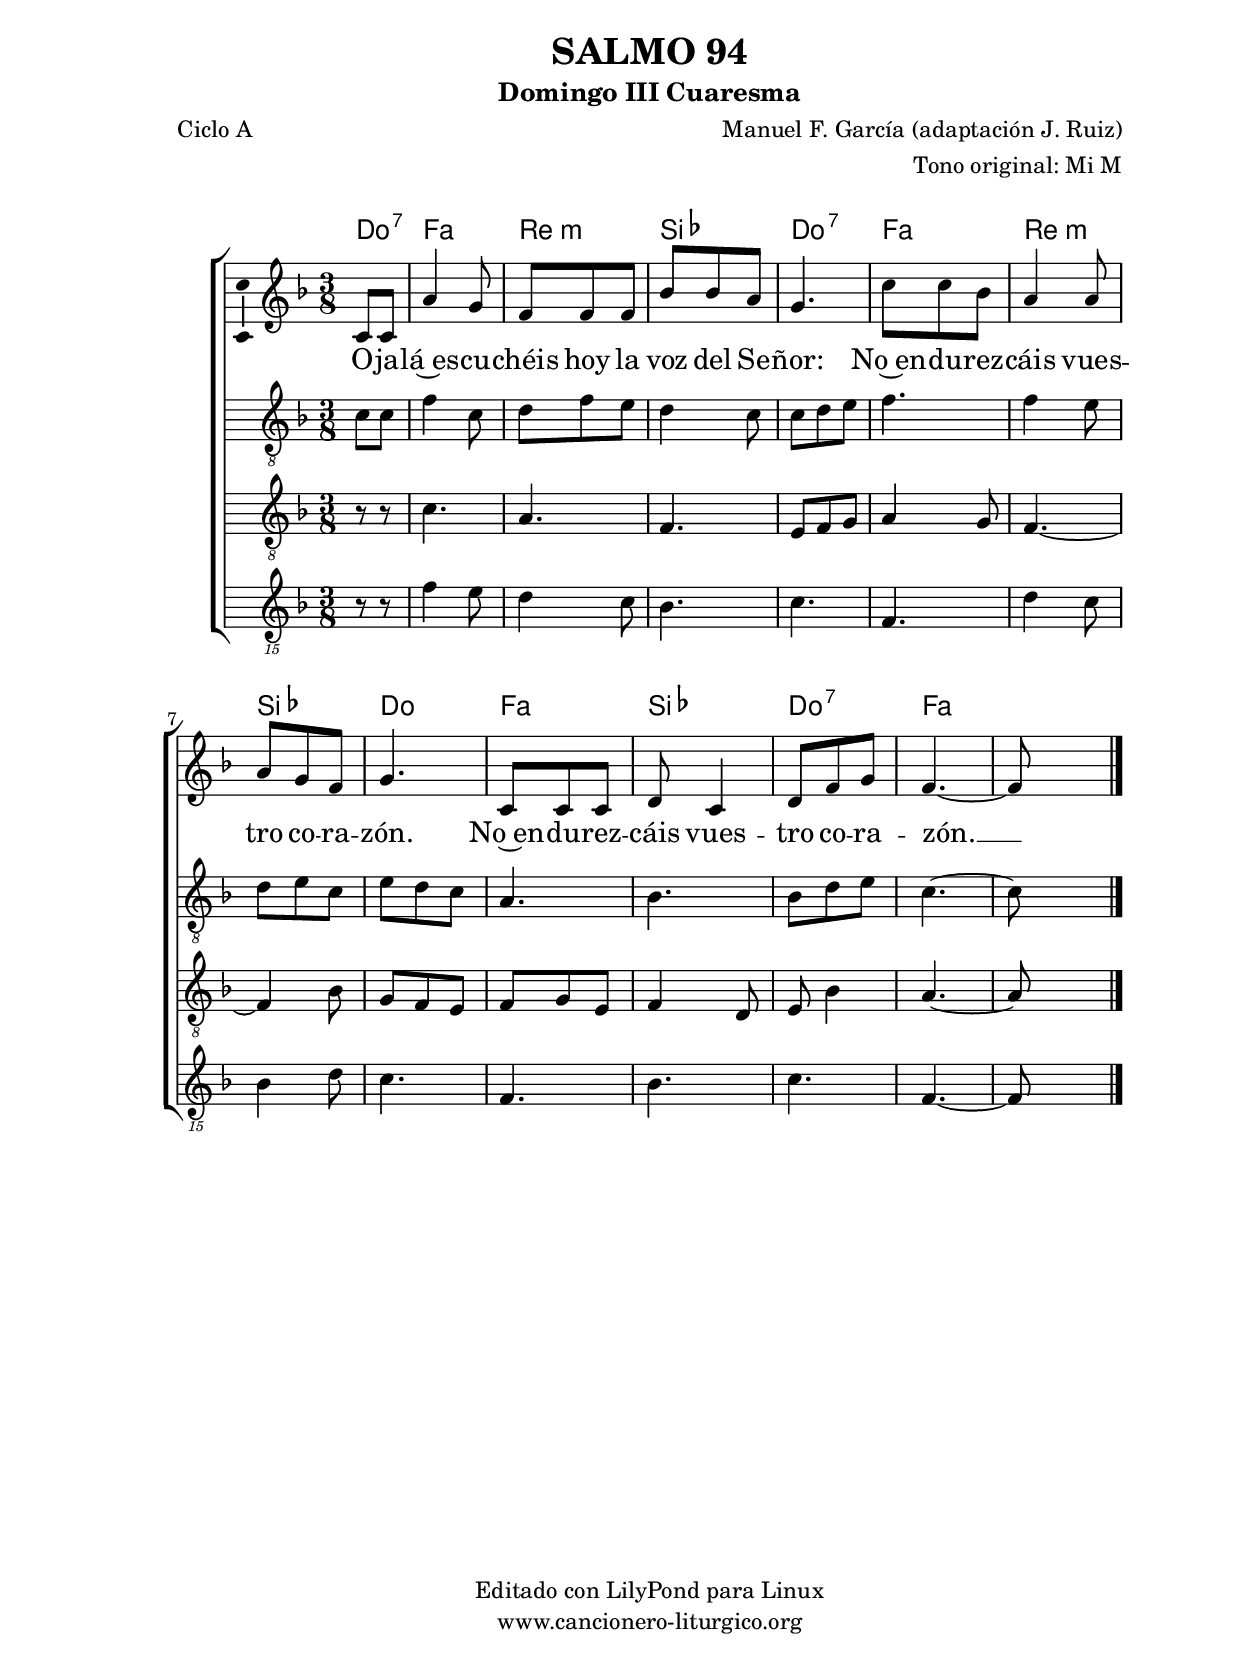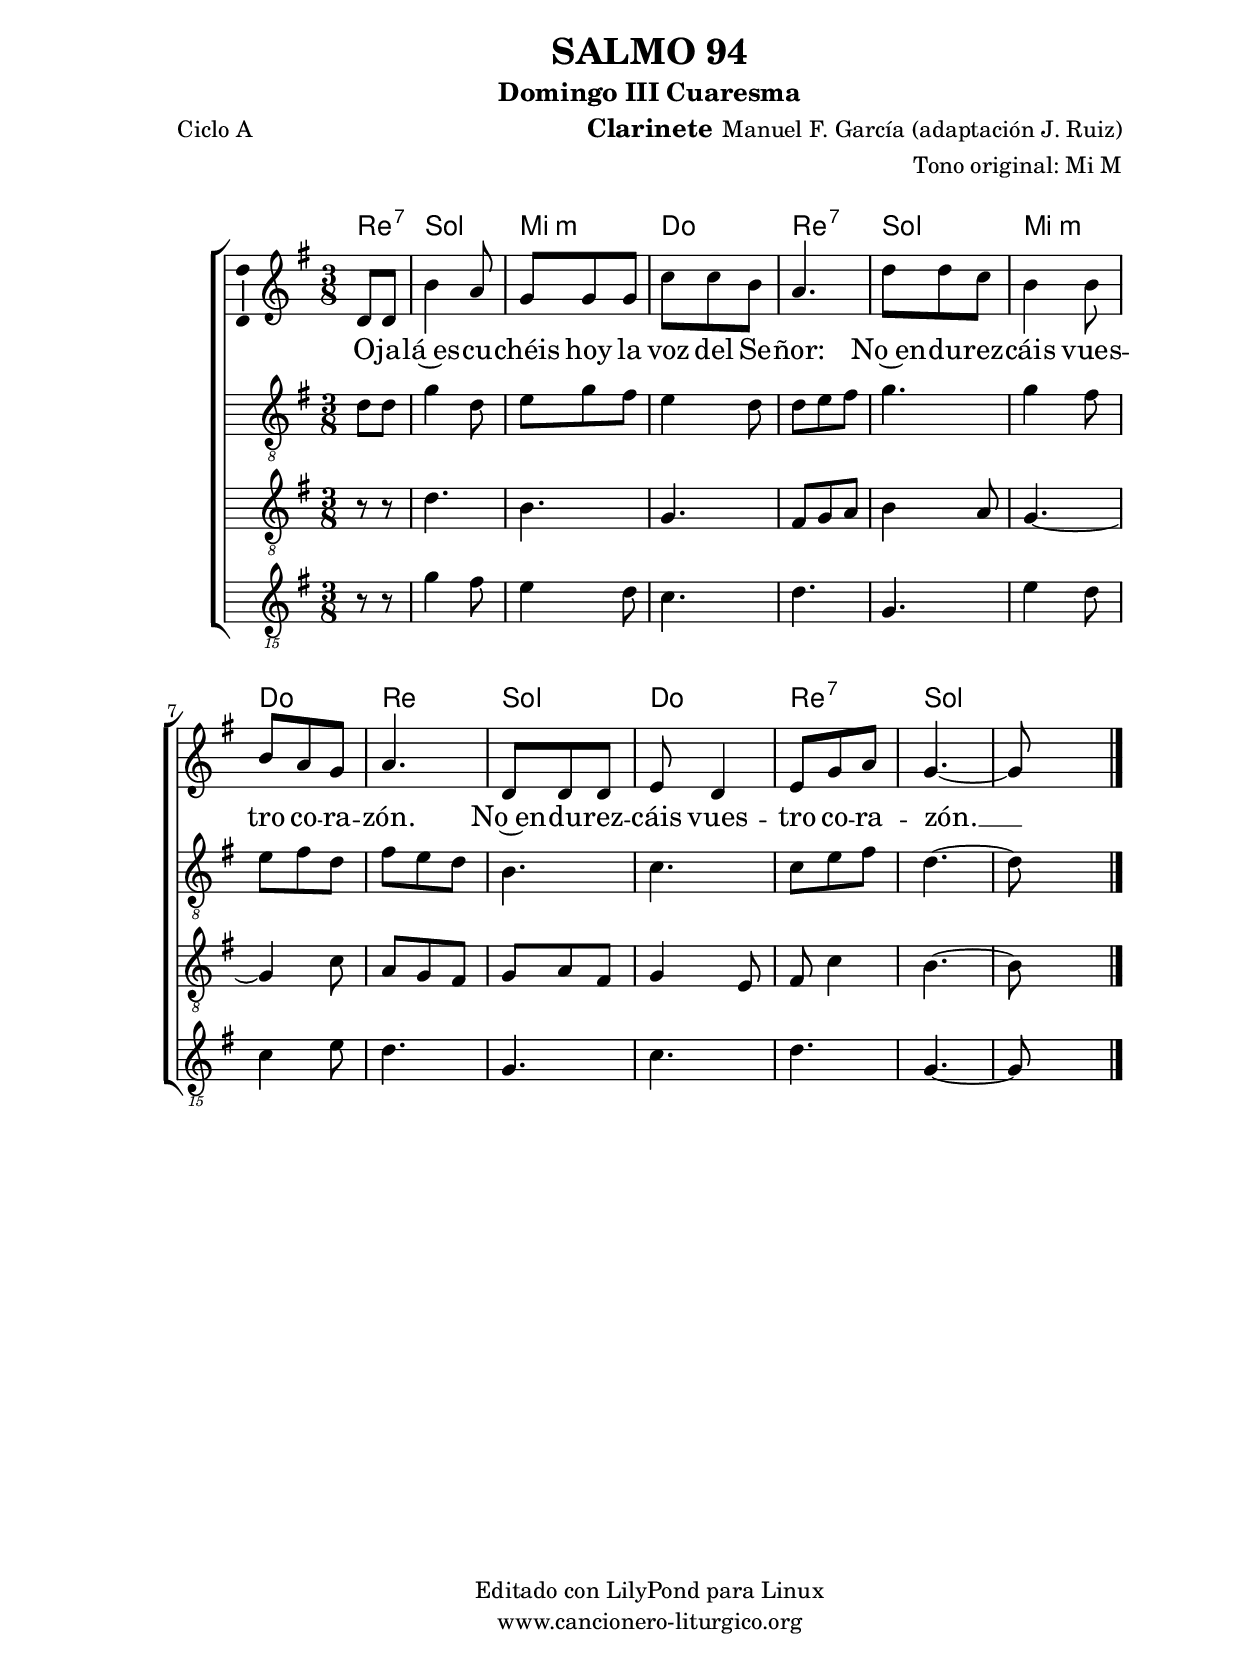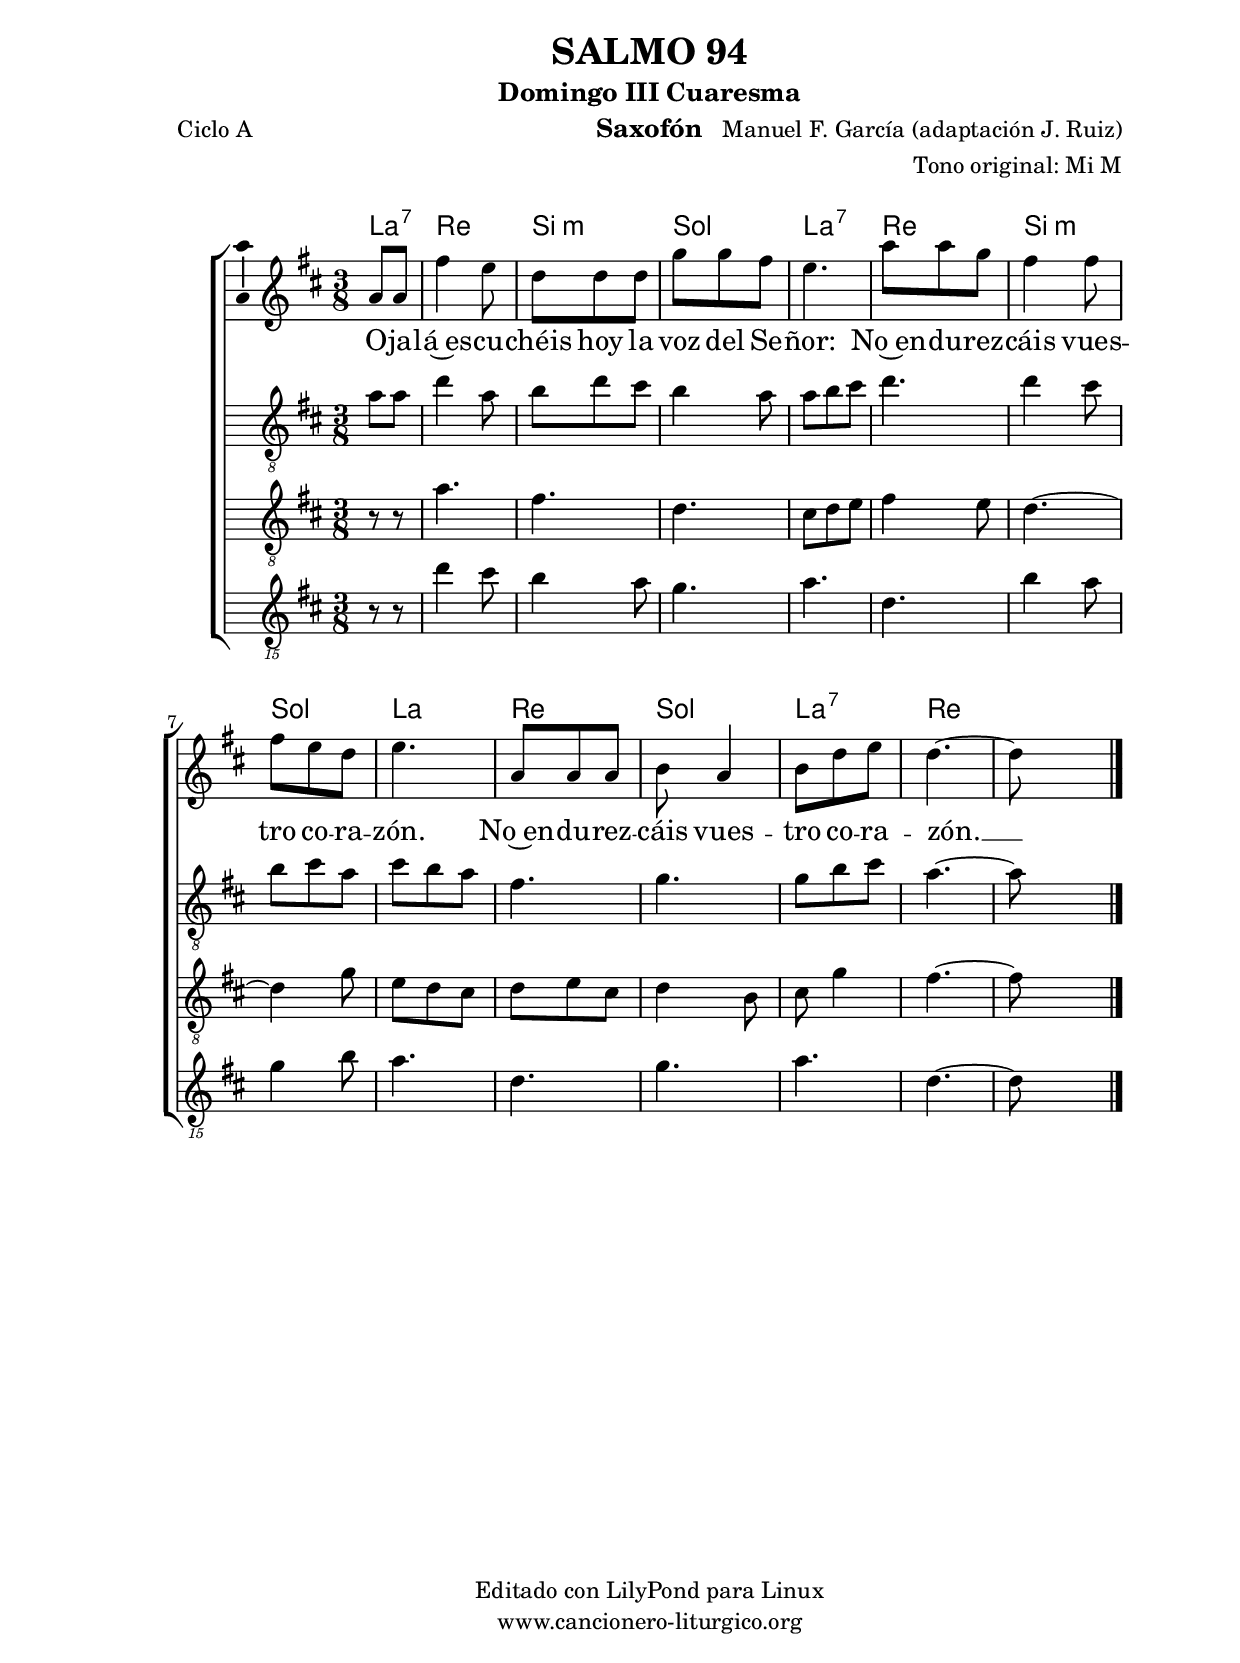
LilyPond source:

%
%para convertir .midi en .wav:
%timidity filename.midi -Ow -o finename.wav
%
%
%Para convertir de .wav a .mp3:
%lame -h -m j filename.wav
%
%
%para escuchar el midi:
%timidity nombrefichero.midi
%


%versión de lilypond para la que se ha escrito esta partitura:
\version "2.16.0"

	%Tamaño papel
	#(set-default-paper-size "a4")
	%Tamaño partitura
	#(set-global-staff-size 20)
	%No responde al pulsar sobre una nota
	#(ly:set-option 'point-and-click #f)

%parámetros del encabezamiento:
\header {
	title = "SALMO 94"
	subtitle = "Domingo III Cuaresma"
	composer = "Manuel F. García (adaptación J. Ruiz)"
	poet = "Ciclo A"
	meter = ""
	arranger = "Tono original: Mi M"
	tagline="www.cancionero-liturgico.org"
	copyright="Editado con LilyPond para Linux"
	}

%parámetros asociados al papel:
\paper  {
	oddHeaderMarkup = \markup {\fill-line { \on-the-fly #not-first-page \fromproperty #'header:title \on-the-fly #not-first-page \fromproperty #'header:composer }}
	evenHeaderMarkup = \markup {\fill-line { \fromproperty #'header:composer \fromproperty #'header:title }}
	#(set-paper-size "a4")
	print-page-number = ##f
	first-page-number = 1
	print-first-page-number = ##f
%	head-separation = 3.0 \cm
	top-margin = 2.0 \cm
	bottom-margin = 0.5\cm
%%%	bottom-margin = -1.0\cm
	left-margin = 3.0 \cm
	line-width = 16.0 \cm 
	indent = 8\mm
	interscoreline = 2.\mm
	between-system-space = 15\mm
%	para que las partituras no llenen la hoja:
	ragged-bottom = ##t
%	idem para la última hoja:
	ragged-last-bottom = ##f
%	para que las partituras llenen el ancho del papel:
	ragged-last = ##f
	after-title-space = 2.5 \cm
%page-count=1
%system-count=8

	%Flexible Vertical Spacing
%	markup-markup-spacing =
%	#'((basic-distance . 15) (minimum-distance . 15) (padding . 3))
	markup-system-spacing =
	#'((basic-distance . 15) (minimum-distance . 15) (padding . 3))
	system-system-spacing =
	#'((basic-distance . 15) (minimum-distance . 15) (padding . 3))
	score-system-spacing =
	#'((basic-distance . 15) (minimum-distance . 15) (padding . 5))
%	top-system-spacing = % header
%	#'((basic-distance . 8) (minimum-distance . 0) (padding . 3))
%	top-markup-spacing =
%	#'((basic-distance . 20) (minimum-distance . 20) (padding . 3))
	last-bottom-spacing = % footer
	#'((basic-distance . 5) (minimum-distance . 5) (padding . 3))
%	score-markup-spacing =
%	#'((basic-distance . 16) (minimum-distance . 13) (padding . 3))

	}


%parámetros que afectan a toda la partitura:
global =  {
	%clave de sol (G):
	\clef G
	%armadura:
	\transpose e f
	\key e \major
	\tempo 4=90
	\set Score.tempoHideNote = ##t
	}


acordes = {
	\italianChords
	\chordmode {
	\transpose e f
{
b4:7
e4. cis:m a b:7 e cis:m a b e a b:7 e s
	}
	}
}


melodia = 
	\transpose e f
{
	\relative c'{
	\time 3/8

\partial 4
b8 b
gis'4 fis8
e8 e e
a8 a gis8
fis4.
b8 b a
gis4 gis8
gis8 fis e
fis4.
b,8 b b
cis8 b4
cis8 e fis
e4.~
e8 s4

	\bar "|."
	}
	}

melodiados = 
	\transpose e f
{
	\relative c'{
	\time 3/8

\clef "G_8"
b8 b
e4 b8
cis8 e dis
cis4 b8
b8 cis dis
e4.
e4 dis8
cis8 dis b
dis8 cis b
gis4.
a4.
a8 cis dis
b4.~
b8 s4

	\bar "|."
	}
	}

melodiatres = 
	\transpose e f
{
	\relative c'{
	\time 3/8
%\clef F
\clef "G_8"
r8 r
b4.
gis4.
e4.
dis8 e fis
gis4 fis8
e4.~
e4 a8 fis8 e dis
e8 fis dis
e4 cis8
dis8 a'4 gis4.~
gis8 s4

	\bar "|."
	}
	}

melodiacuatro = 
	\transpose e f
{
	\relative c{
	\time 3/8
%\clef F
\clef "G_15"
r8 r
e4 dis8
cis4 b8
a4.
b4.
e,4.
cis'4 b8
a4 cis8
b4.
e,4.
a4.
b4.
e,4.~
e8 s4

	\bar "|."
	}
	}

texto = \lyricmode {
O -- ja -- lá~es -- cu -- chéis hoy la voz del Se -- ñor: No~en -- du -- rez -- cáis vues -- tro co -- ra -- zón. No~en -- du -- rez -- cáis vues -- tro co -- ra -- zón. __
	}


acordesStaff = \context ChordNames = acordesStaff <<
	\set chordChanges = ##t
	\acordes
	>>


vozStaff = \context Voice = vozStaff
\with {\consists "Ambitus_engraver"}
<<
%	\set Staff.instrumentName = ""
%	\set Staff.shortInstrumentName = ""
%	\set Staff.midiInstrument = #"clarinet"
%	\set Staff.midiInstrument = #"cello"
%	\set Staff.midiInstrument = #"flute"
	\set Staff.midiInstrument = #"electric guitar (jazz)"
%	\set Staff.midiInstrument = #"english horn"
%	\set Staff.midiInstrument = #"violin"
%	\set Staff.midiInstrument = #"glockenspiel"
	\set Staff.midiMinimumVolume = #0.7
	\set Staff.midiMaximumVolume = #0.9
	\global
	\melodia
	>>

vozdosStaff = \context Voice = vozdosStaff
<<
%	\set Staff.instrumentName = "Clarinete 1"
%	\set Staff.shortInstrumentName = "C"
	\override Staff.StaffSymbol #'staff-space = #(magstep -0.35)
	\set Staff.midiInstrument = #"english horn"
	\set Staff.midiMinimumVolume = #0.4
	\set Staff.midiMaximumVolume = #0.5
	\global
	\melodiados
	>>

voztresStaff = \context Voice = voztresStaff
<<
%	\set Staff.instrumentName = "Saxofón"
%	\set Staff.shortInstrumentName = "S"
	\override Staff.StaffSymbol #'staff-space = #(magstep -0.35)
	\set Staff.midiInstrument = #"violin"
	\set Staff.midiMinimumVolume = #0.4
	\set Staff.midiMaximumVolume = #0.5
	\global
	\melodiatres
	>>

vozcuatroStaff = \context Voice = vozcuatroStaff
<<
%	\set Staff.instrumentName = "Saxofón"
%	\set Staff.shortInstrumentName = "S"
	\override Staff.StaffSymbol #'staff-space = #(magstep -0.35)
	\set Staff.midiInstrument = #"violin"
	\set Staff.midiMinimumVolume = #0.4
	\set Staff.midiMaximumVolume = #0.5
	\global
	\melodiacuatro
	>>


textoStaff = \context Lyrics = textoStaff <<
	\lyricsto vozStaff \texto
	>>

\book {
	\score {
		\context ChoirStaff {
%			\override StaffGroup.SystemStartBracket #'collapse-height = #1
%			\override Score.SystemStartBar #'collapse-height = #1
			<<
			\acordesStaff
			\vozStaff
			\textoStaff
			\vozdosStaff
			\voztresStaff
			\vozcuatroStaff
			>>
			}
		\layout {
	    		\context {
				\Lyrics
				\override LyricText #'font-size = #2
				}
	   		 \context {
				\Score
				%fontSize = #3
				\override StaffSymbol #'staff-space = #(magstep +3)
				%\override Beam #'thickness = #0.55
				%\override SpacingSpanner #'spacing-increment = #1.0
				%\override Slur #'height-limit = #1.5
				}
			}
		}
	\score {
		\unfoldRepeats
		\context ChoirStaff {
			<<
			\acordesStaff
			\vozStaff
			\vozdosStaff
			\voztresStaff
			\vozcuatroStaff
			>>
			}
		\midi {
	  		\context {
	  			\Score
				tempoWholesPerMinute = #(ly:make-moment 70 4)
				}
			}
		}
	}

%Partitura para clarinete
#(define output-suffix "C")
\book {
	\header{
		instrument = "Clarinete"
		}
	\score {
		\context ChoirStaff {
%			\override StaffGroup.SystemStartBracket #'collapse-height = #1
%			\override Score.SystemStartBar #'collapse-height = #1
\transpose c d
			<<
			\acordesStaff
			\vozStaff
			\textoStaff
			\vozdosStaff
			\voztresStaff
			\vozcuatroStaff
			>>
			}
		\layout {
	    		\context {
				\Lyrics
				\override LyricText #'font-size = #2
				}
	   		 \context {
				\Score
				%fontSize = #3
				\override StaffSymbol #'staff-space = #(magstep +3)
				%\override Beam #'thickness = #0.55
				%\override SpacingSpanner #'spacing-increment = #1.0
				%\override Slur #'height-limit = #1.5
				}
			}
		}
	}

%Partitura para saxofón
#(define output-suffix "S")
\book {
	\header{
		instrument = "Saxofón"
		}
	\score {
		\context ChoirStaff {
%			\override StaffGroup.SystemStartBracket #'collapse-height = #1
%			\override Score.SystemStartBar #'collapse-height = #1
\transpose c a
			<<
			\acordesStaff
			\vozStaff
			\textoStaff
			\vozdosStaff
			\voztresStaff
			\vozcuatroStaff
			>>
			}
		\layout {
	    		\context {
				\Lyrics
				\override LyricText #'font-size = #2
				}
	   		 \context {
				\Score
				%fontSize = #3
				\override StaffSymbol #'staff-space = #(magstep +3)
				%\override Beam #'thickness = #0.55
				%\override SpacingSpanner #'spacing-increment = #1.0
				%\override Slur #'height-limit = #1.5
				}
			}
		}
	}

